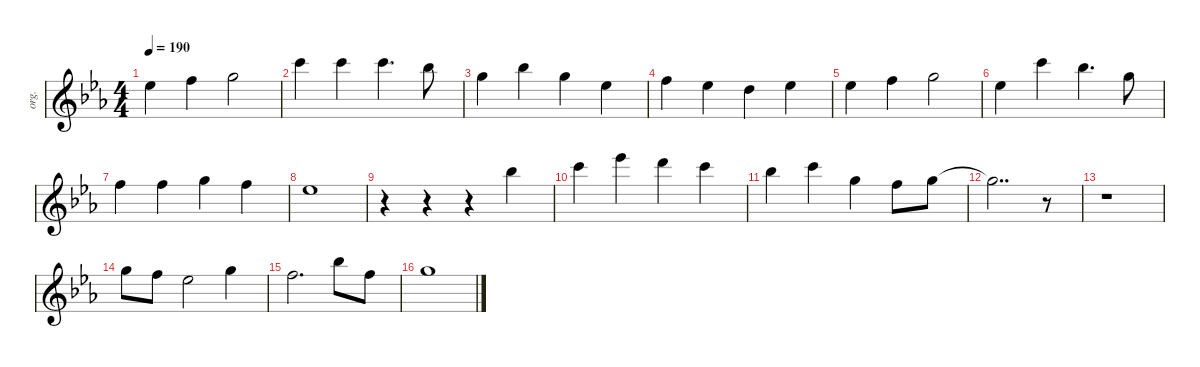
\defaultSystemsLayout 4
\hideDynamics
\bracketExtendMode nobrackets
\track ("OrganOrPiano" "org.") {instrument drawbarorgan}
\staff {score}
\tuning (E4 B3 G3 D3 A2 E2)
\ts (4 4)
\tempo 190
\clef g2
\ks cminor
11.1{acc b}.4{dy mf beam Down} 13.1{acc forcenatural}.4{beam Down} 15.1{acc forcenatural}.2{beam Down} |
20.1{acc forcenatural}.4{beam Down} 20.1{acc forcenatural}.4{beam Down} 20.1{acc forcenatural}.4{d beam Down} 18.1{acc b}.8{beam Down} |
15.1{acc forcenatural}.4{beam Down} 18.1{acc b}.4{beam Down} 15.1{acc forcenatural}.4{beam Down} 11.1{acc b}.4{beam Down} |
13.1{acc forcenatural}.4{beam Down} 11.1{acc b}.4{beam Down} 10.1{acc forcenatural}.4{beam Down} 11.1{acc b}.4{beam Down} |
11.1{acc b}.4{beam Down} 13.1{acc forcenatural}.4{beam Down} 15.1{acc forcenatural}.2{beam Down} |
11.1{acc b}.4{beam Down} 25.2{acc forcenatural}.4{beam Down} 18.1{acc b}.4{d beam Down} 15.1{acc forcenatural}.8{beam Down} |
13.1{acc forcenatural}.4{beam Down} 13.1{acc forcenatural}.4{beam Down} 15.1{acc forcenatural}.4{beam Down} 13.1{acc forcenatural}.4{beam Down} |
11.1{acc b}.1{beam Down} |
r.4{beam Down} r.4{beam Down} r.4{beam Down} 18.1{acc b}.4{beam Down} |
20.1{acc forcenatural}.4{beam Down} 23.1{acc b}.4{beam Down} 22.1{acc forcenatural}.4{beam Down} 20.1{acc forcenatural}.4{beam Down} |
18.1{acc b}.4{beam Down} 20.1{acc forcenatural}.4{beam Down} 15.1{acc forcenatural}.4{beam Down} 13.1{acc forcenatural}.8{beam Down} 15.1{acc forcenatural}.8{beam Down} |
15.1{t acc forcenatural}.2{dd beam Down} r.8{beam Down} |
r.1{beam Down} |
15.1{acc forcenatural}.8{beam Down} 13.1{acc forcenatural}.8{beam Down} 11.1{acc b}.2{beam Down} 15.1{acc forcenatural}.4{beam Down} |
13.1{acc forcenatural}.2{d beam Down} 18.1{acc b}.8{beam Down} 13.1{acc forcenatural}.8{beam Down} |
15.1{acc forcenatural}.1{beam Down}
